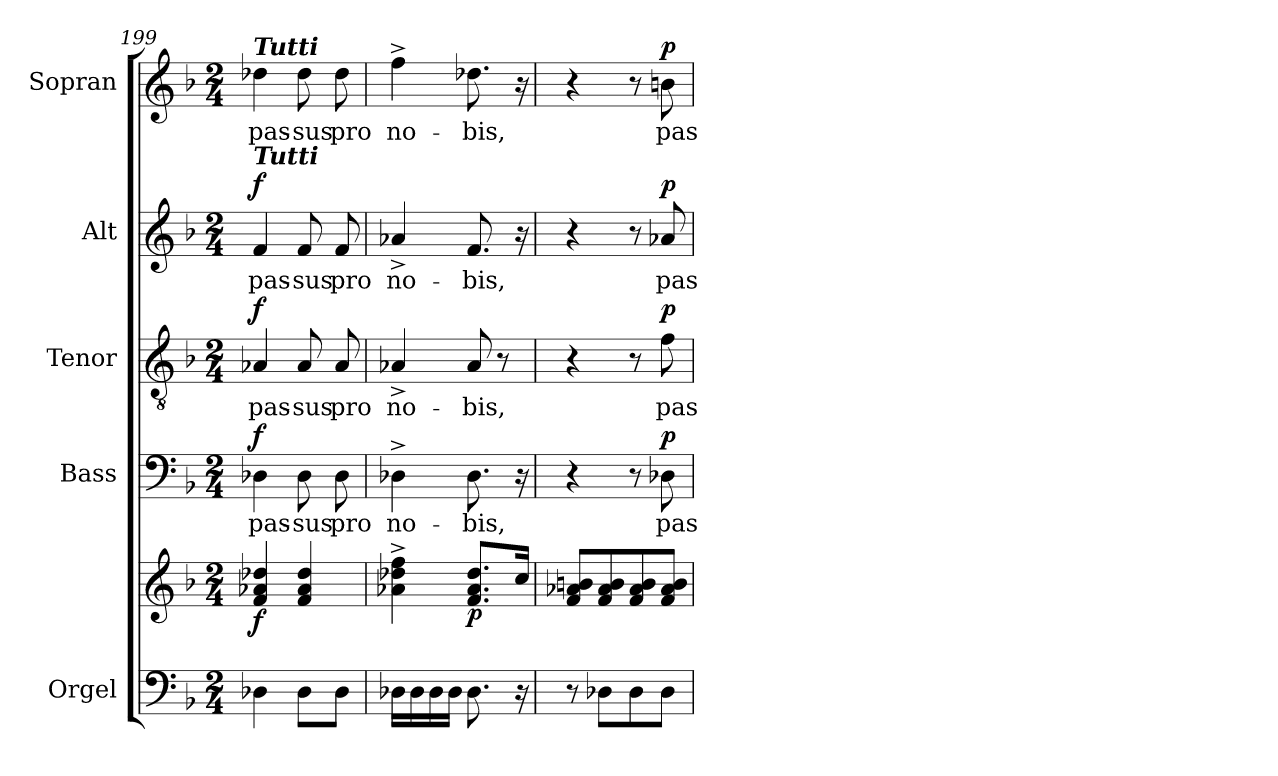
**kern	**kern	**dynam	**kern	**text	**dynam	**kern	**text	**dynam	**kern	**text	**dynam	**kern	**text	**dynam
*part5	*part5	*part5	*part4	*part4	*part4	*part3	*part3	*part3	*part2	*part2	*part2	*part1	*part1	*part1
*staff6	*staff5	*staff5/6	*staff4	*staff4	*staff4	*staff3	*staff3	*staff3	*staff2	*staff2	*staff2	*staff1	*staff1	*staff1
*I"Orgel	*	*	*I"Bass	*	*	*I"Tenor	*	*	*I"Alt	*	*	*I"Sopran	*	*
*I'Org.	*	*	*I'B.	*	*	*I'T.	*	*	*I'A.	*	*	*I'S.	*	*
*clefF4	*clefG2	*	*clefF4	*	*	*clefGv2	*	*	*clefG2	*	*	*clefG2	*	*
*k[b-]	*k[b-]	*	*k[b-]	*	*	*k[b-]	*	*	*k[b-]	*	*	*k[b-]	*	*
*F:	*F:	*	*F:	*	*	*F:	*	*	*F:	*	*	*F:	*	*
*M2/4	*M2/4	*	*M2/4	*	*	*M2/4	*	*	*M2/4	*	*	*M2/4	*	*
=199	=199	=199	=199	=199	=199	=199	=199	=199	=199	=199	=199	=199	=199	=199
!	!	!	!	!	!	!	!	!	!	!	!	!LO:TX:a:Bi:t=Tutti	!	!
!	!	!	!	!	!	!	!	!	!LO:TX:a:Bi:t=Tutti	!	!	!	!	!
!	!	!LO:DY:b	!	!LO:LY:b	!LO:DY:a	!	!LO:LY:b	!LO:DY:a	!	!LO:LY:b	!LO:DY:a	!	!LO:LY:b	!
4D-X\	4f/ 4a-X/ 4dd-X/	f	4D-X\	pas-	f	4A-X/	pas-	f	4f/	pas-	f	4dd-X\	pas-	.
!	!	!	!	!LO:LY:b	!	!	!LO:LY:b	!	!	!LO:LY:b	!	!	!LO:LY:b	!
8D-\L	4f/ 4a-/ 4dd-/	.	8D-\	-sus	.	8A-/	-sus	.	8f/	-sus	.	8dd-\	-sus	.
!	!	!	!	!LO:LY:b	!	!	!LO:LY:b	!	!	!LO:LY:b	!	!	!LO:LY:b	!
8D-\J	.	.	8D-\	pro	.	8A-/	pro	.	8f/	pro	.	8dd-\	pro	.
=200	=200	=200	=200	=200	=200	=200	=200	=200	=200	=200	=200	=200	=200	=200
!	!	!	!	!LO:LY:b	!	!	!LO:LY:b	!	!	!LO:LY:b	!	!	!LO:LY:b	!
16D-X\LL	4a-X\^> 4dd-X\^> 4ff\^>	.	4D-X^>\	no-	.	4A-X^</	no-	.	4a-X^</	no-	.	4ff^>\	no-	.
16D-\	.	.	.	.	.	.	.	.	.	.	.	.	.	.
16D-\	.	.	.	.	.	.	.	.	.	.	.	.	.	.
16D-\JJ	.	.	.	.	.	.	.	.	.	.	.	.	.	.
!	!	!LO:DY:b	!	!LO:LY:b	!	!	!LO:LY:b	!	!	!LO:LY:b	!	!	!LO:LY:b	!
8.D-\	8.f/ 8.a-/ 8.dd-/L	p	8.D-\	-bis,	.	8A-/	-bis,	.	8.f/	-bis,	.	8.dd-X\	-bis,	.
.	.	.	.	.	.	8r	.	.	.	.	.	.	.	.
16r	16cc/Jk	.	16r	.	.	.	.	.	16r	.	.	16r	.	.
=201	=201	=201	=201	=201	=201	=201	=201	=201	=201	=201	=201	=201	=201	=201
8r	8f/ 8a-X/ 8bn/L	.	4r	.	.	4r	.	.	4r	.	.	4r	.	.
8D-X\L	8f/ 8a-/ 8b/	.	.	.	.	.	.	.	.	.	.	.	.	.
8D-\	8f/ 8a-/ 8b/	.	8r	.	.	8r	.	.	8r	.	.	8r	.	.
!	!	!	!	!LO:LY:b	!LO:DY:a	!	!LO:LY:b	!LO:DY:a	!	!LO:LY:b	!LO:DY:a	!	!LO:LY:b	!LO:DY:a
8D-\J	8f/ 8a-/ 8b/J	.	8D-X\	pas-	p	8f\	pas-	p	8a-X/	pas-	p	8bn\	pas-	p
=	=	=	=	=	=	=	=	=	=	=	=	=	=	=
*-	*-	*-	*-	*-	*-	*-	*-	*-	*-	*-	*-	*-	*-	*-
